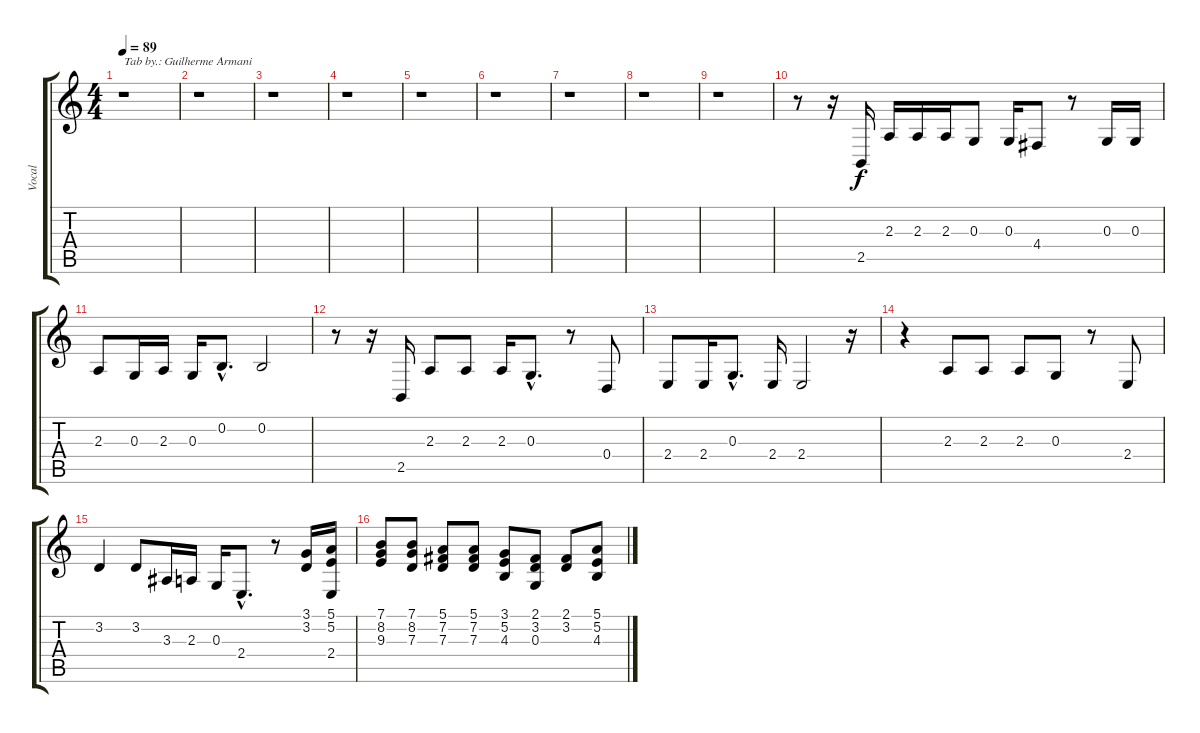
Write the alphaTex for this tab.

\track ("Vocal" "Vocal") {instrument tenorsax}
\staff {score tabs}
\tuning (E4 B3 G3 D3 A2 E2) {hide}
\ts (4 4)
\tempo 89
\clef g2
\ks c
r.1{txt "Tab by.: Guilherme Armani" dy f instrument tenorsax} |
r.1 |
r.1 |
r.1 |
r.1 |
r.1 |
r.1 |
r.1 |
r.1 |
r.8 r.16 2.5.16 2.3.16 2.3.16 2.3.16 0.3.8 0.3.16 4.4.8 r.8 0.3.16 0.3.16 |
2.3.8 0.3.16 2.3.16 0.3.16 0.2{hac}.8{d} 0.2.2 |
r.8 r.16 2.5.16 2.3.8 2.3.8 2.3.16 0.3{hac}.8{d} r.8 0.4.8 |
2.4.8 2.4.16 0.3{hac}.8{d} 2.4.16 2.4.2 r.16 |
r.4 2.3.8 2.3.8 2.3.8 0.3.8 r.8 2.4.8 |
3.2.4 3.2.8 3.3.16 2.3.16 0.3.16 2.4{hac}.8{d} r.8 (3.1 3.2).16 (5.1 5.2 2.4).16 |
(7.1 8.2 9.3).8 (7.1 8.2 7.3).8 (5.1 7.2 7.3).8 (5.1 7.2 7.3).8 (3.1 5.2 4.3).8 (2.1 3.2 0.3).8 (2.1 3.2).8 (5.1 5.2 4.3).8
